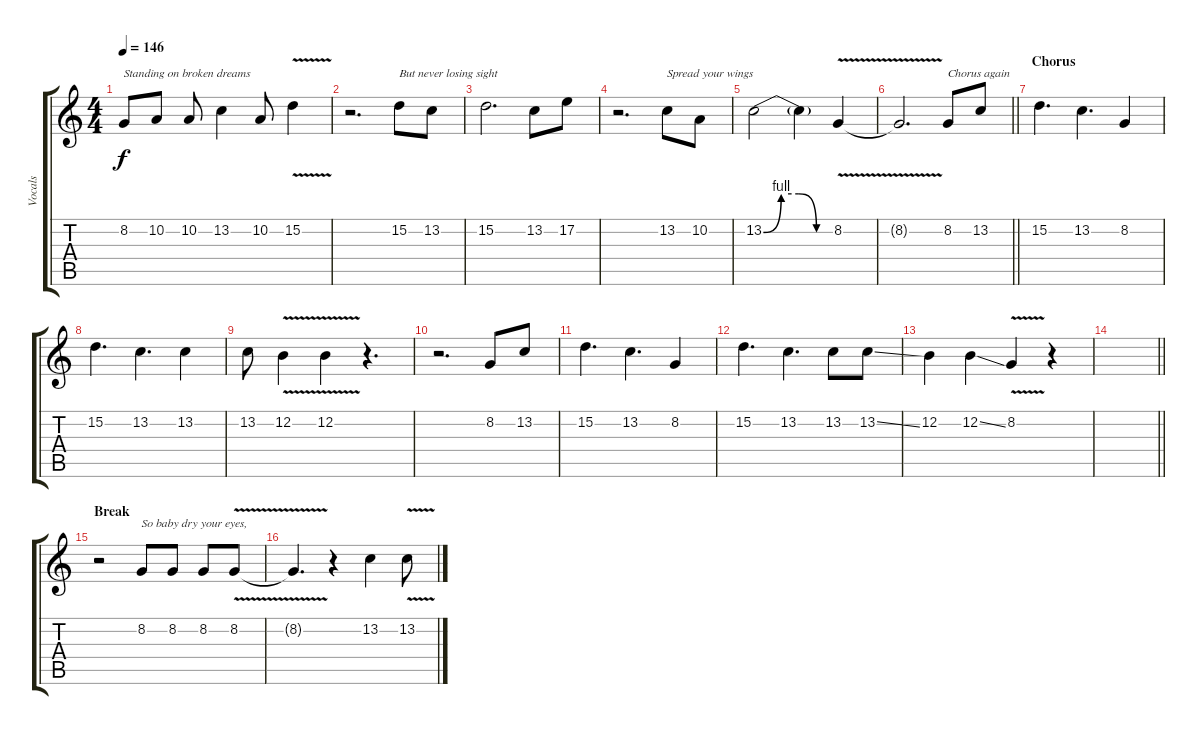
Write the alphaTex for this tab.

\track ("Vocals" "Vocals") {instrument lead2sawtooth}
\staff {score tabs}
\tuning (E4 B3 G3 D3 A2 E2) {hide}
\ts (4 4)
\tempo 146
\clef g2
\ks c
8.2.8{txt "Standing on broken dreams  " dy f} 10.2.8 10.2.8 13.2.4 10.2.8 15.2{v}.4 |
r.2{d} 15.2.8{txt "But never losing sight  "} 13.2.8 |
15.2.2{d} 13.2.8 17.2.8 |
r.2{d} 13.2.8{txt "Spread your wings  "} 10.2.8 |
13.2{be (custom 0 0 15 4 30 4 45 0 60 0)}.2 13.2{t}.4 8.2{v}.4 |
\barLineRight lightlight
8.2{t}.2{d} 8.2.8{txt "Chorus again"} 13.2.8 |
\section ("" "Chorus")
15.2.4{d} 13.2.4{d} 8.2.4 |
15.2.4{d} 13.2.4{d} 13.2.4 |
13.2.8 12.2{v}.4 12.2{v}.4 r.4{d} |
r.2{d} 8.2.8 13.2.8 |
15.2.4{d} 13.2.4{d} 8.2.4 |
15.2.4{d} 13.2.4{d} 13.2.8 13.2{ss}.8 |
12.2.4 12.2{ss}.4 8.2{v}.4 r.4 |
\barLineRight lightlight
|
\section ("" "Break")
r.2 8.2.8{txt "So baby dry your eyes, "} 8.2.8 8.2.8 8.2{v}.8 |
8.2{t}.4{d} r.4 13.2.4 13.2{v}.8
